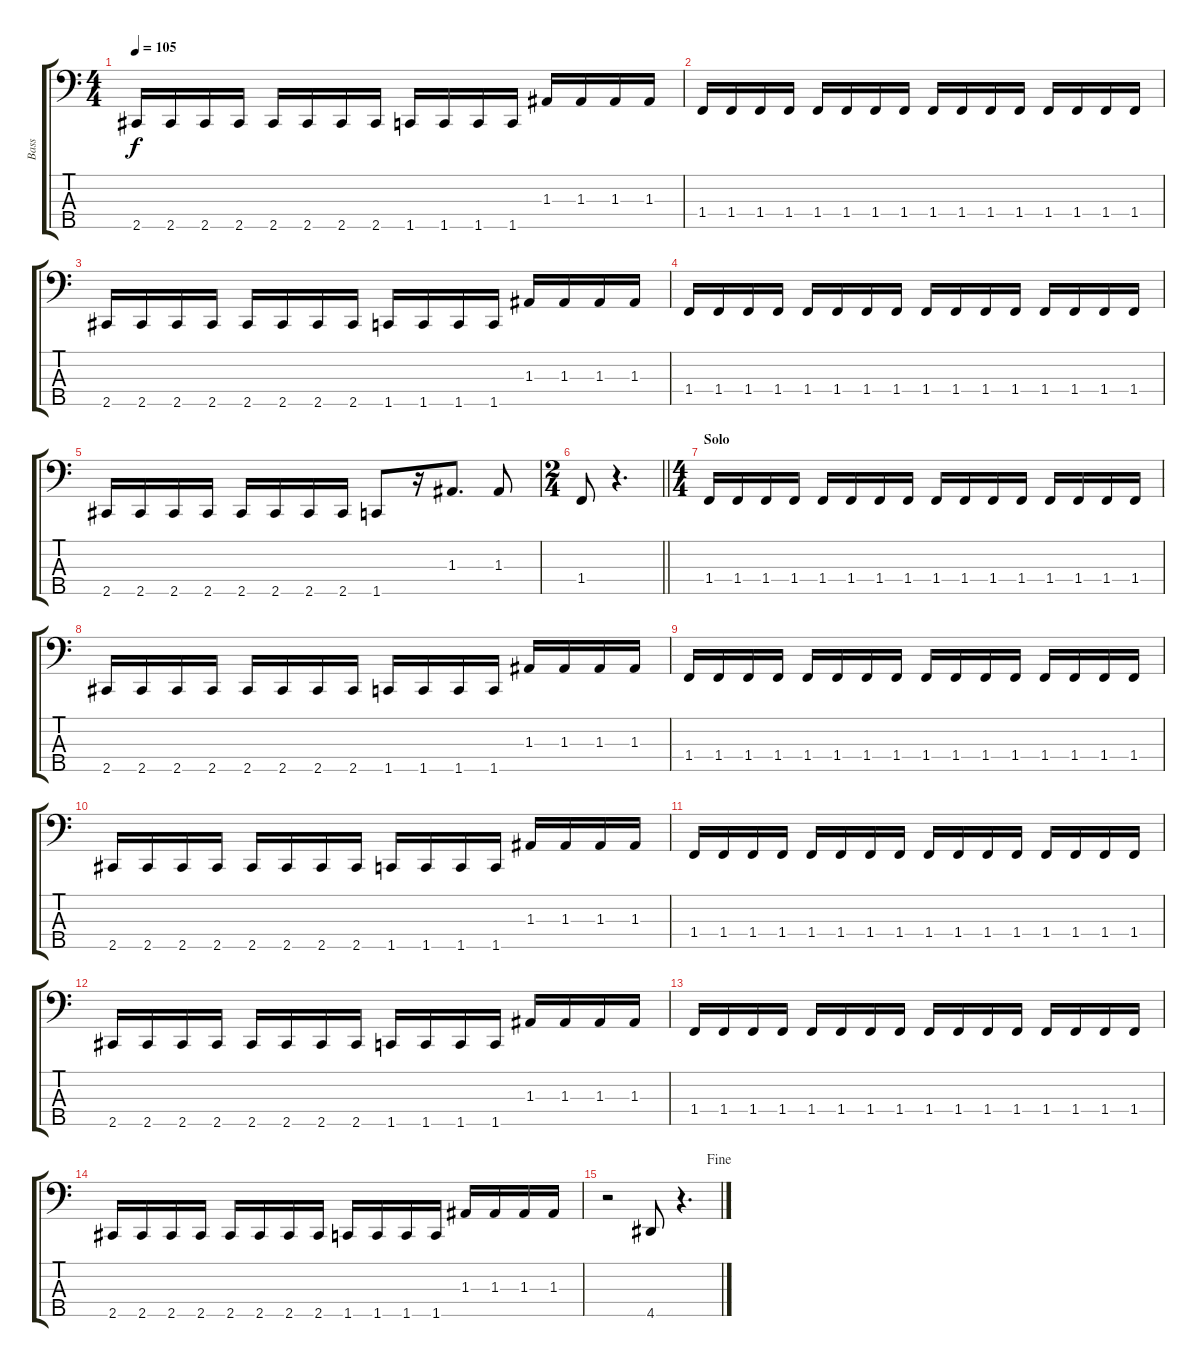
\track ("Bass" "Bass") {instrument electricbassfinger}
\staff {score tabs}
\tuning (G2 D2 A1 E1 B0) {hide}
\ts (4 4)
\tempo 105
\clef f4
\ks c
2.5.16{dy f} 2.5.16 2.5.16 2.5.16 2.5.16 2.5.16 2.5.16 2.5.16 1.5.16 1.5.16 1.5.16 1.5.16 1.3.16 1.3.16 1.3.16 1.3.16 |
1.4.16 1.4.16 1.4.16 1.4.16 1.4.16 1.4.16 1.4.16 1.4.16 1.4.16 1.4.16 1.4.16 1.4.16 1.4.16 1.4.16 1.4.16 1.4.16 |
2.5.16 2.5.16 2.5.16 2.5.16 2.5.16 2.5.16 2.5.16 2.5.16 1.5.16 1.5.16 1.5.16 1.5.16 1.3.16 1.3.16 1.3.16 1.3.16 |
1.4.16 1.4.16 1.4.16 1.4.16 1.4.16 1.4.16 1.4.16 1.4.16 1.4.16 1.4.16 1.4.16 1.4.16 1.4.16 1.4.16 1.4.16 1.4.16 |
2.5.16 2.5.16 2.5.16 2.5.16 2.5.16 2.5.16 2.5.16 2.5.16 1.5.8 r.16 1.3.8{d} 1.3.8 |
\ts (2 4)
\barLineRight lightlight
1.4.8 r.4{d} |
\ts (4 4)
\section ("" "Solo")
1.4.16 1.4.16 1.4.16 1.4.16 1.4.16 1.4.16 1.4.16 1.4.16 1.4.16 1.4.16 1.4.16 1.4.16 1.4.16 1.4.16 1.4.16 1.4.16 |
2.5.16 2.5.16 2.5.16 2.5.16 2.5.16 2.5.16 2.5.16 2.5.16 1.5.16 1.5.16 1.5.16 1.5.16 1.3.16 1.3.16 1.3.16 1.3.16 |
1.4.16 1.4.16 1.4.16 1.4.16 1.4.16 1.4.16 1.4.16 1.4.16 1.4.16 1.4.16 1.4.16 1.4.16 1.4.16 1.4.16 1.4.16 1.4.16 |
2.5.16 2.5.16 2.5.16 2.5.16 2.5.16 2.5.16 2.5.16 2.5.16 1.5.16 1.5.16 1.5.16 1.5.16 1.3.16 1.3.16 1.3.16 1.3.16 |
1.4.16 1.4.16 1.4.16 1.4.16 1.4.16 1.4.16 1.4.16 1.4.16 1.4.16 1.4.16 1.4.16 1.4.16 1.4.16 1.4.16 1.4.16 1.4.16 |
2.5.16 2.5.16 2.5.16 2.5.16 2.5.16 2.5.16 2.5.16 2.5.16 1.5.16 1.5.16 1.5.16 1.5.16 1.3.16 1.3.16 1.3.16 1.3.16 |
1.4.16 1.4.16 1.4.16 1.4.16 1.4.16 1.4.16 1.4.16 1.4.16 1.4.16 1.4.16 1.4.16 1.4.16 1.4.16 1.4.16 1.4.16 1.4.16 |
2.5.16 2.5.16 2.5.16 2.5.16 2.5.16 2.5.16 2.5.16 2.5.16 1.5.16 1.5.16 1.5.16 1.5.16 1.3.16 1.3.16 1.3.16 1.3.16 |
\jump fine
r.2 4.5.8 r.4{d}
